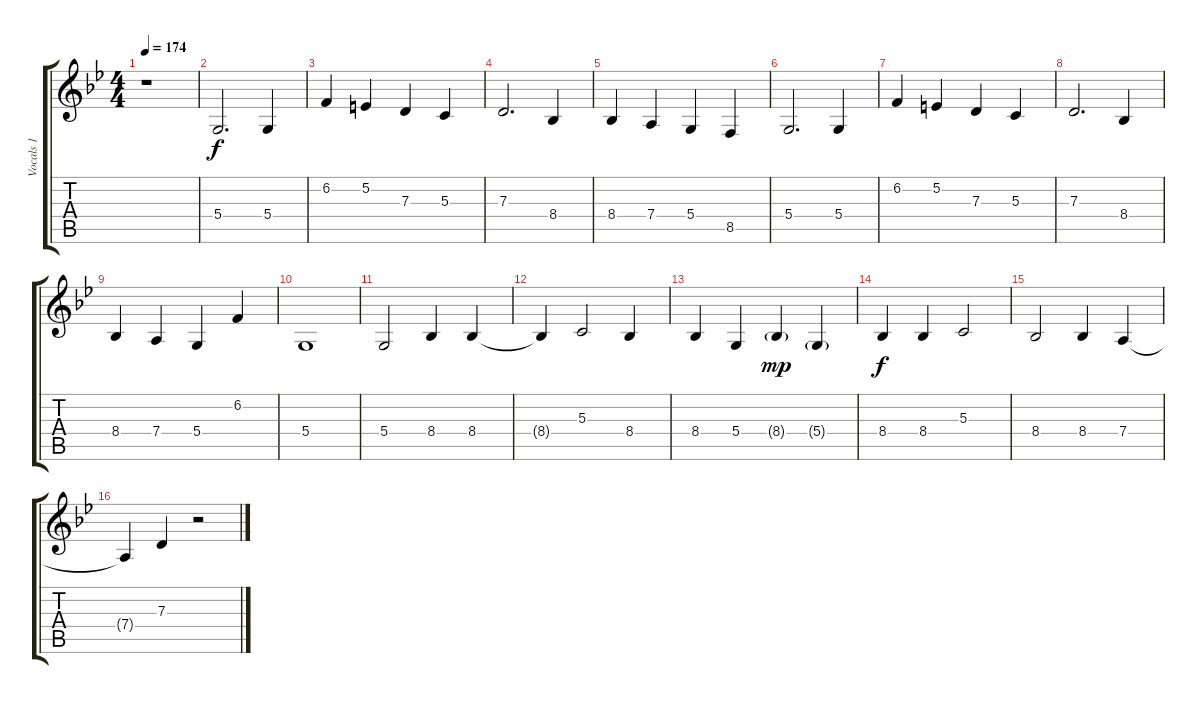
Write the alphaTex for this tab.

\track ("Vocals 1" "Vocals 1") {instrument lead3calliope}
\staff {score tabs}
\tuning (E4 B3 G3 D3 A2 E2) {hide}
\ts (4 4)
\tempo 174
\clef g2
\ks gminor
r.1{dy f} |
5.4.2{d} 5.4.4 |
6.2.4 5.2.4 7.3.4 5.3.4 |
7.3.2{d} 8.4.4 |
8.4.4 7.4.4 5.4.4 8.5.4 |
5.4.2{d} 5.4.4 |
6.2.4 5.2.4 7.3.4 5.3.4 |
7.3.2{d} 8.4.4 |
8.4.4 7.4.4 5.4.4 6.2.4 |
5.4.1 |
5.4.2 8.4.4 8.4.4 |
8.4{t}.4 5.3.2 8.4.4 |
8.4.4 5.4.4 8.4{g}.4{dy mp} 5.4{g}.4 |
8.4.4{dy f} 8.4.4 5.3.2 |
8.4.2 8.4.4 7.4.4 |
7.4{t}.4 7.3.4 r.2
